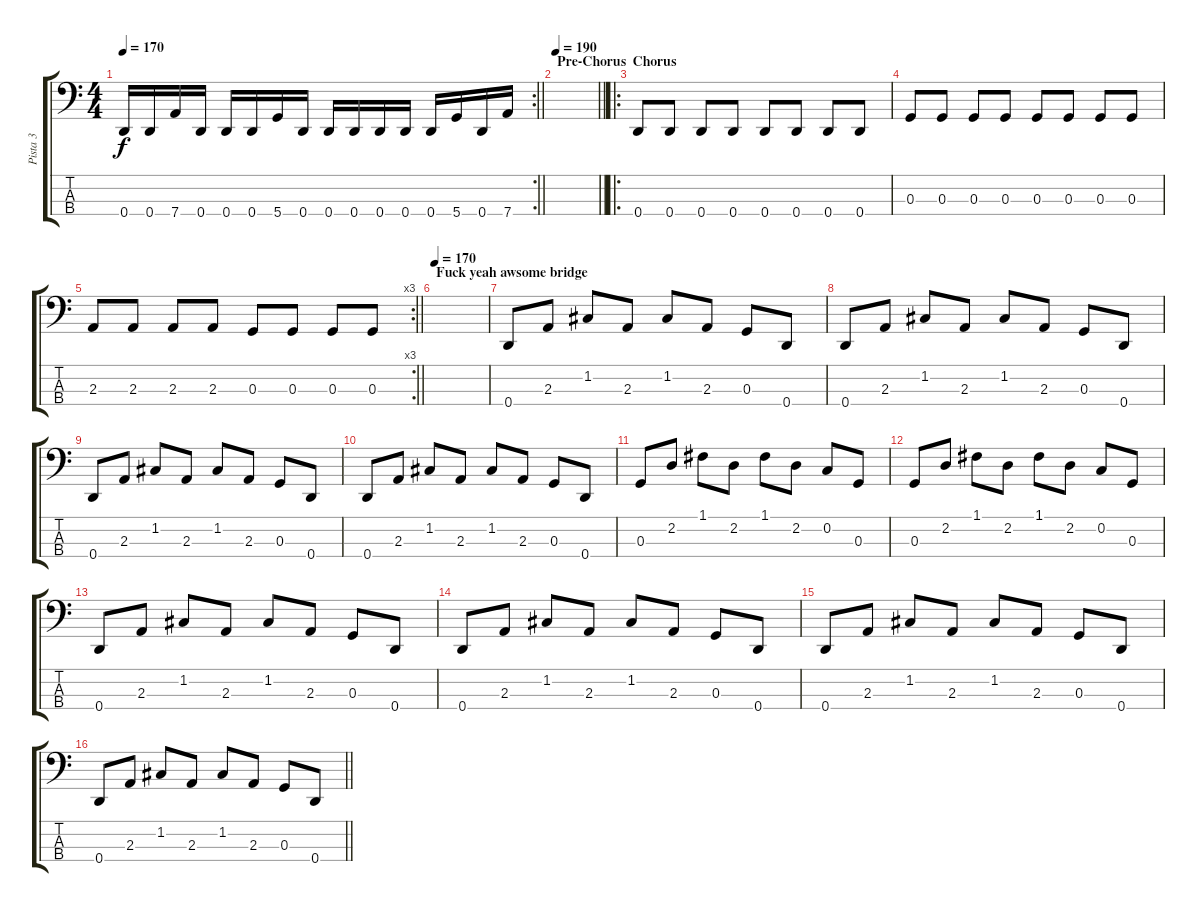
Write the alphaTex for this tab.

\track ("Pista 3" "Pista 3") {instrument electricbassfinger}
\staff {score tabs}
\tuning (F2 C2 G1 D1) {hide}
\rc 2
\ts (4 4)
\tempo 170
\clef f4
\barLineRight lightlight
\ks c
0.4.16{dy f} 0.4.16 7.4.16 0.4.16 0.4.16 0.4.16 5.4.16 0.4.16 0.4.16 0.4.16 0.4.16 0.4.16 0.4.16 5.4.16 0.4.16 7.4.16 |
\section ("" "Pre-Chorus")
\tempo 190
\barLineRight lightlight
|
\ro
\section ("" "Chorus")
0.4.8 0.4.8 0.4.8 0.4.8 0.4.8 0.4.8 0.4.8 0.4.8 |
0.3.8 0.3.8 0.3.8 0.3.8 0.3.8 0.3.8 0.3.8 0.3.8 |
\rc 3
\barLineRight lightlight
2.3.8 2.3.8 2.3.8 2.3.8 0.3.8 0.3.8 0.3.8 0.3.8 |
\section ("" "Fuck yeah awsome bridge")
\tempo 170
|
0.4.8 2.3.8 1.2.8 2.3.8 1.2.8 2.3.8 0.3.8 0.4.8 |
0.4.8 2.3.8 1.2.8 2.3.8 1.2.8 2.3.8 0.3.8 0.4.8 |
0.4.8 2.3.8 1.2.8 2.3.8 1.2.8 2.3.8 0.3.8 0.4.8 |
0.4.8 2.3.8 1.2.8 2.3.8 1.2.8 2.3.8 0.3.8 0.4.8 |
0.3.8 2.2.8 1.1.8 2.2.8 1.1.8 2.2.8 0.2.8 0.3.8 |
0.3.8 2.2.8 1.1.8 2.2.8 1.1.8 2.2.8 0.2.8 0.3.8 |
0.4.8 2.3.8 1.2.8 2.3.8 1.2.8 2.3.8 0.3.8 0.4.8 |
0.4.8 2.3.8 1.2.8 2.3.8 1.2.8 2.3.8 0.3.8 0.4.8 |
0.4.8 2.3.8 1.2.8 2.3.8 1.2.8 2.3.8 0.3.8 0.4.8 |
\barLineRight lightlight
0.4.8 2.3.8 1.2.8 2.3.8 1.2.8 2.3.8 0.3.8 0.4.8
